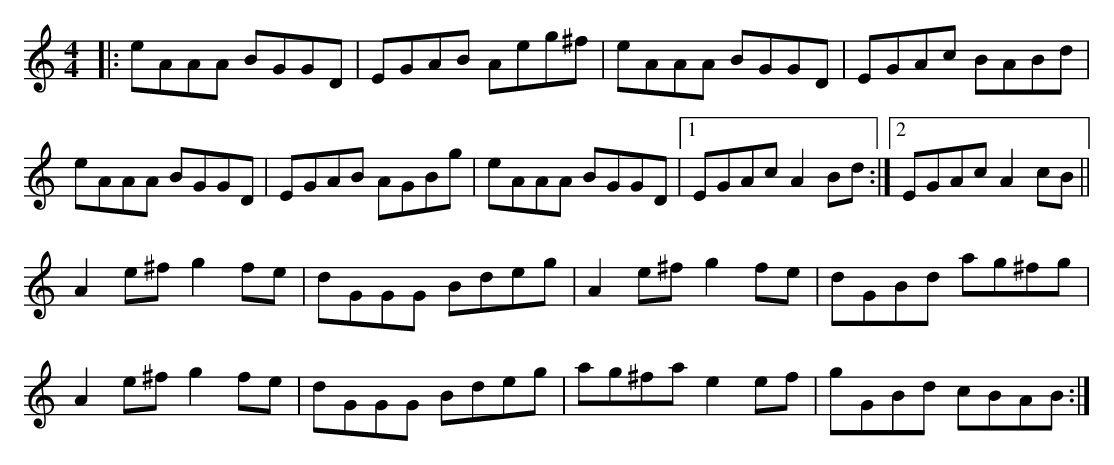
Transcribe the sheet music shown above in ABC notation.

X:1
M:4/4
K:Amin
|:eAAA BGGD|EGAB Aeg^f|eAAA BGGD|EGAc BABd|
eAAA BGGD|EGAB AGBg|eAAA BGGD|1 EGAc A2 Bd:|2 EGAc A2 cB||
A2 e^f g2 fe|dGGG Bdeg|A2 e^f g2 fe|dGBd ag^fg|
A2 e^f g2 fe|dGGG Bdeg|ag^fa e2 ef|gGBd cBAB:|
